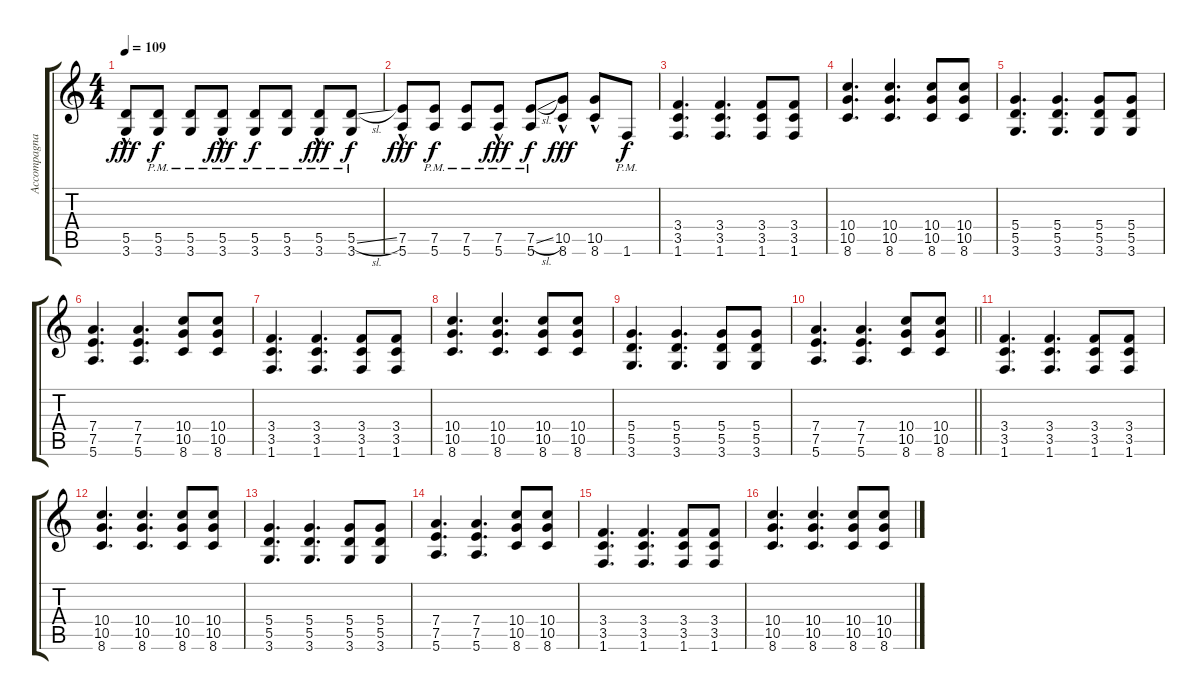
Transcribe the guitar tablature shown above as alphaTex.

\track ("Accompagnamento" "Accompagna") {instrument electricguitarclean}
\staff {score tabs}
\tuning (E4 B3 G3 D3 A2 E2) {hide}
\ts (4 4)
\tempo 109
\clef g2
\ks c
(5.5 3.6{hac}).8{dy fff} (5.5 3.6{pm}).8{dy f} (5.5 3.6{pm}).8 (5.5 3.6{hac pm}).8{dy fff} (5.5 3.6{pm}).8{dy f} (5.5 3.6{pm}).8 (5.5 3.6{hac pm}).8{dy fff} (5.5{sl} 3.6{pm}).8{dy f} |
(7.5 5.6{hac}).8{dy fff} (7.5 5.6{pm}).8{dy f} (7.5 5.6{pm}).8 (7.5 5.6{hac pm}).8{dy fff} (7.5{sl} 5.6{pm}).8{dy f} (10.5 8.6{hac}).8{dy fff} (10.5 8.6{hac}).8 1.6{pm}.8{dy f} |
(3.4 3.5 1.6).4{d} (3.4 3.5 1.6).4{d} (3.4 3.5 1.6).8 (3.4 3.5 1.6).8 |
(10.4 10.5 8.6).4{d} (10.4 10.5 8.6).4{d} (10.4 10.5 8.6).8 (10.4 10.5 8.6).8 |
(5.4 5.5 3.6).4{d} (5.4 5.5 3.6).4{d} (5.4 5.5 3.6).8 (5.4 5.5 3.6).8 |
(7.4 7.5 5.6).4{d} (7.4 7.5 5.6).4{d} (10.4 10.5 8.6).8 (10.4 10.5 8.6).8 |
(3.4 3.5 1.6).4{d} (3.4 3.5 1.6).4{d} (3.4 3.5 1.6).8 (3.4 3.5 1.6).8 |
(10.4 10.5 8.6).4{d} (10.4 10.5 8.6).4{d} (10.4 10.5 8.6).8 (10.4 10.5 8.6).8 |
(5.4 5.5 3.6).4{d} (5.4 5.5 3.6).4{d} (5.4 5.5 3.6).8 (5.4 5.5 3.6).8 |
\barLineRight lightlight
(7.4 7.5 5.6).4{d} (7.4 7.5 5.6).4{d} (10.4 10.5 8.6).8 (10.4 10.5 8.6).8 |
(3.4 3.5 1.6).4{d} (3.4 3.5 1.6).4{d} (3.4 3.5 1.6).8 (3.4 3.5 1.6).8 |
(10.4 10.5 8.6).4{d} (10.4 10.5 8.6).4{d} (10.4 10.5 8.6).8 (10.4 10.5 8.6).8 |
(5.4 5.5 3.6).4{d} (5.4 5.5 3.6).4{d} (5.4 5.5 3.6).8 (5.4 5.5 3.6).8 |
(7.4 7.5 5.6).4{d} (7.4 7.5 5.6).4{d} (10.4 10.5 8.6).8 (10.4 10.5 8.6).8 |
(3.4 3.5 1.6).4{d} (3.4 3.5 1.6).4{d} (3.4 3.5 1.6).8 (3.4 3.5 1.6).8 |
(10.4 10.5 8.6).4{d} (10.4 10.5 8.6).4{d} (10.4 10.5 8.6).8 (10.4 10.5 8.6).8
